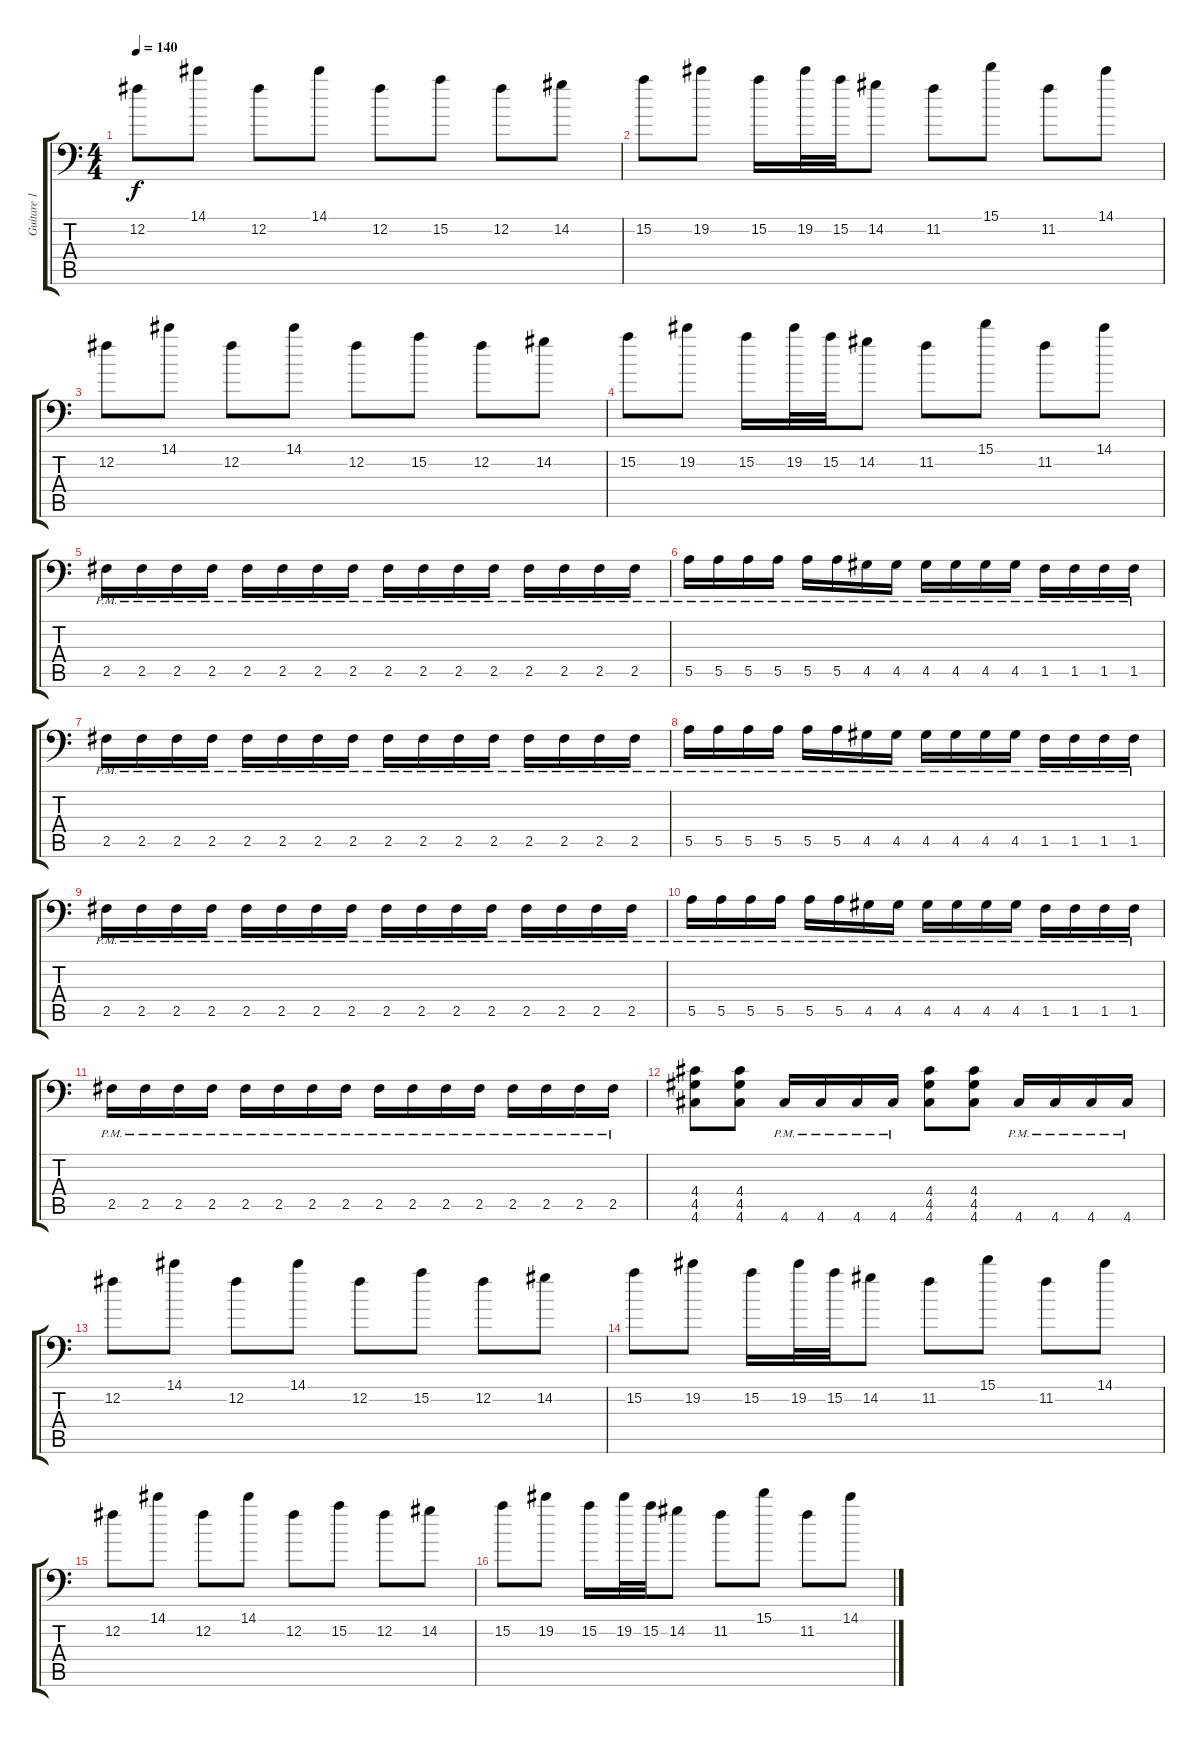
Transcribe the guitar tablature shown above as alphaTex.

\track ("Guitare 1" "Guitare 1") {instrument distortionguitar}
\staff {score tabs}
\tuning (B3 Gb3 D3 A2 E2 A1) {hide}
\ts (4 4)
\tempo 140
\clef f4
\ks c
12.2.8{dy f} 14.1.8 12.2.8 14.1.8 12.2.8 15.2.8 12.2.8 14.2.8 |
15.2.8 19.2.8 15.2.16 19.2.32 15.2.32 14.2.8 11.2.8 15.1.8 11.2.8 14.1.8 |
12.2.8 14.1.8 12.2.8 14.1.8 12.2.8 15.2.8 12.2.8 14.2.8 |
15.2.8 19.2.8 15.2.16 19.2.32 15.2.32 14.2.8 11.2.8 15.1.8 11.2.8 14.1.8 |
2.5{pm}.16 2.5{pm}.16 2.5{pm}.16 2.5{pm}.16 2.5{pm}.16 2.5{pm}.16 2.5{pm}.16 2.5{pm}.16 2.5{pm}.16 2.5{pm}.16 2.5{pm}.16 2.5{pm}.16 2.5{pm}.16 2.5{pm}.16 2.5{pm}.16 2.5{pm}.16 |
5.5{pm}.16 5.5{pm}.16 5.5{pm}.16 5.5{pm}.16 5.5{pm}.16 5.5{pm}.16 4.5{pm}.16 4.5{pm}.16 4.5{pm}.16 4.5{pm}.16 4.5{pm}.16 4.5{pm}.16 1.5{pm}.16 1.5{pm}.16 1.5{pm}.16 1.5{pm}.16 |
2.5{pm}.16 2.5{pm}.16 2.5{pm}.16 2.5{pm}.16 2.5{pm}.16 2.5{pm}.16 2.5{pm}.16 2.5{pm}.16 2.5{pm}.16 2.5{pm}.16 2.5{pm}.16 2.5{pm}.16 2.5{pm}.16 2.5{pm}.16 2.5{pm}.16 2.5{pm}.16 |
5.5{pm}.16 5.5{pm}.16 5.5{pm}.16 5.5{pm}.16 5.5{pm}.16 5.5{pm}.16 4.5{pm}.16 4.5{pm}.16 4.5{pm}.16 4.5{pm}.16 4.5{pm}.16 4.5{pm}.16 1.5{pm}.16 1.5{pm}.16 1.5{pm}.16 1.5{pm}.16 |
2.5{pm}.16 2.5{pm}.16 2.5{pm}.16 2.5{pm}.16 2.5{pm}.16 2.5{pm}.16 2.5{pm}.16 2.5{pm}.16 2.5{pm}.16 2.5{pm}.16 2.5{pm}.16 2.5{pm}.16 2.5{pm}.16 2.5{pm}.16 2.5{pm}.16 2.5{pm}.16 |
5.5{pm}.16 5.5{pm}.16 5.5{pm}.16 5.5{pm}.16 5.5{pm}.16 5.5{pm}.16 4.5{pm}.16 4.5{pm}.16 4.5{pm}.16 4.5{pm}.16 4.5{pm}.16 4.5{pm}.16 1.5{pm}.16 1.5{pm}.16 1.5{pm}.16 1.5{pm}.16 |
2.5{pm}.16 2.5{pm}.16 2.5{pm}.16 2.5{pm}.16 2.5{pm}.16 2.5{pm}.16 2.5{pm}.16 2.5{pm}.16 2.5{pm}.16 2.5{pm}.16 2.5{pm}.16 2.5{pm}.16 2.5{pm}.16 2.5{pm}.16 2.5{pm}.16 2.5{pm}.16 |
(4.4 4.5 4.6).8 (4.4 4.5 4.6).8 4.6{pm}.16 4.6{pm}.16 4.6{pm}.16 4.6{pm}.16 (4.4 4.5 4.6).8 (4.4 4.5 4.6).8 4.6{pm}.16 4.6{pm}.16 4.6{pm}.16 4.6{pm}.16 |
12.2.8 14.1.8 12.2.8 14.1.8 12.2.8 15.2.8 12.2.8 14.2.8 |
15.2.8 19.2.8 15.2.16 19.2.32 15.2.32 14.2.8 11.2.8 15.1.8 11.2.8 14.1.8 |
12.2.8 14.1.8 12.2.8 14.1.8 12.2.8 15.2.8 12.2.8 14.2.8 |
15.2.8 19.2.8 15.2.16 19.2.32 15.2.32 14.2.8 11.2.8 15.1.8 11.2.8 14.1.8
